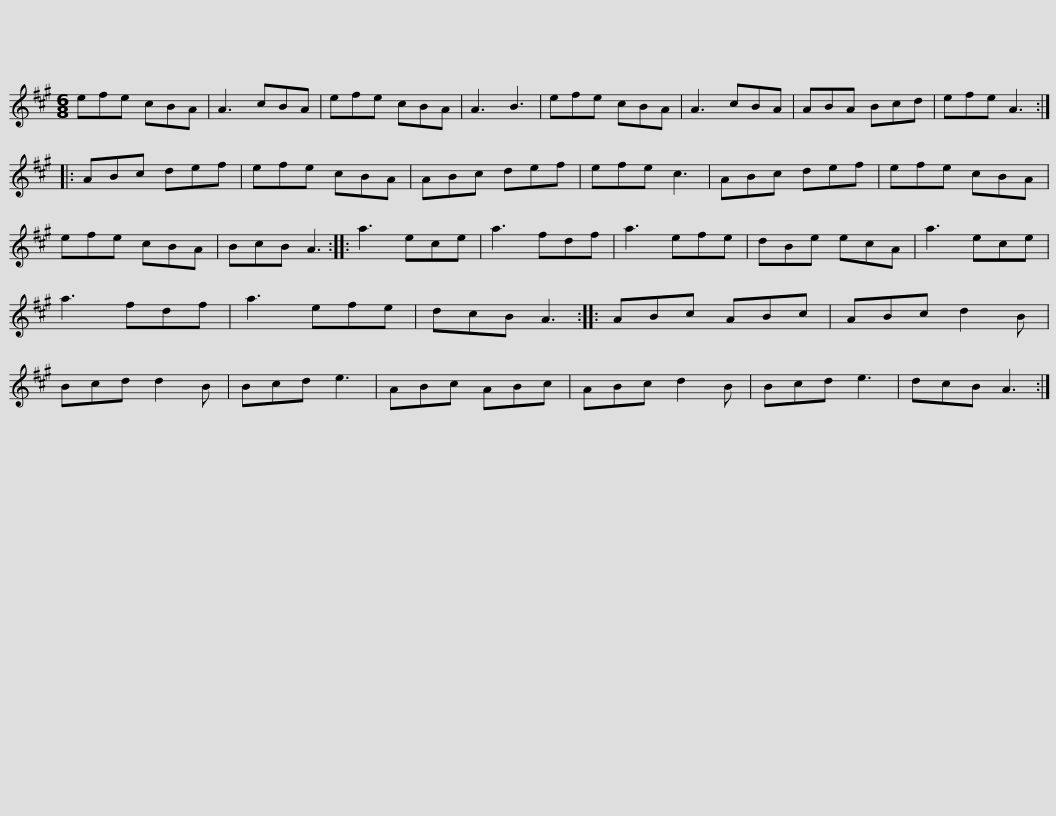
X:1
L:1/8
M:6/8
I:linebreak $
K:A
V:1 treble
V:1
 efe cBA | A3 cBA | efe cBA | A3 B3 | efe cBA | %5
 A3 cBA | ABA Bcd | efe A3 ::$ ABc def | efe cBA | %10
 ABc def | efe c3 | ABc def | efe cBA | efe cBA |$ %15
 BcB A3 :: a3 ece | a3 fdf | a3 efe | dBe ecA | %20
 a3 ece | a3 fdf | a3 efe |$ dcB A3 :: ABc ABc | %25
 ABc d2 B | Bcd d2 B | Bcd e3 | ABc ABc | ABc d2 B | %30
 Bcd e3 |$ dcB A3 :| %32
